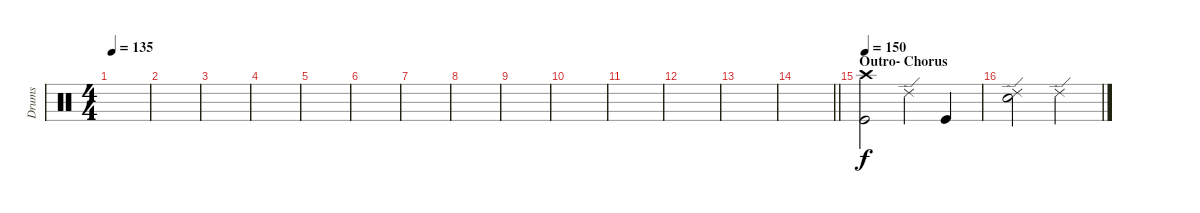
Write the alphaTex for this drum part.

\track ("Drums" "Drums") {instrument percussion}
\staff {score}
\articulation defaults
\ts (4 4)
\tempo 135
\clef neutral
\ks c
|
|
|
|
|
|
|
|
|
|
|
|
|
\barLineRight lightlight
|
\section ("" "Outro- Chorus")
\tempo 150
("Crash high (hit)" "Kick (hit)").2 "Ride (edge) 2".4 "Kick (hit)".4 |
("Ride (edge) 2" "Snare (hit) 2").2 "Ride (edge) 2".2
